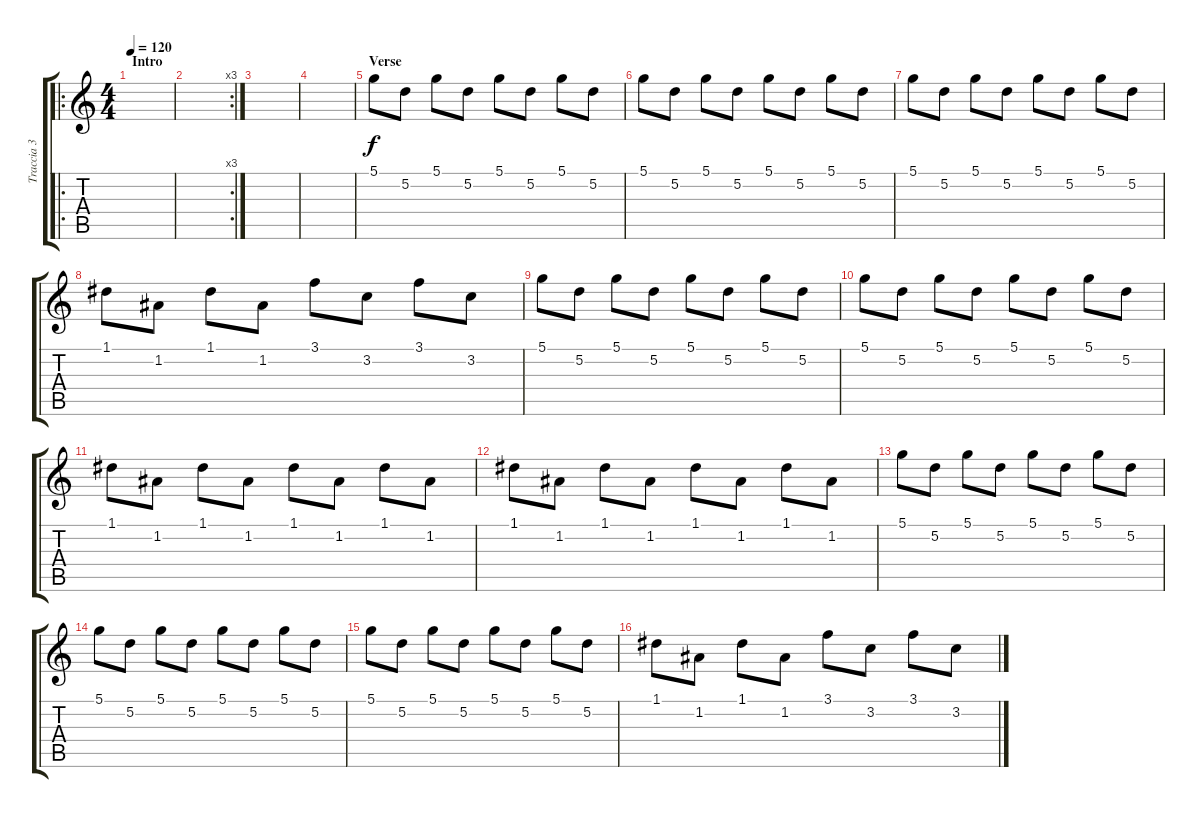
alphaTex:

\track ("Traccia 3" "Traccia 3") {instrument acousticguitarnylon}
\staff {score tabs}
\tuning (D4 A3 F3 C3 G2 D2) {hide}
\ro
\ts (4 4)
\section ("" "Intro")
\tempo 120
\clef g2
\ks c
|
\rc 3
|
|
|
\section ("" "Verse")
5.1.8 5.2.8 5.1.8 5.2.8 5.1.8 5.2.8 5.1.8 5.2.8 |
5.1.8 5.2.8 5.1.8 5.2.8 5.1.8 5.2.8 5.1.8 5.2.8 |
5.1.8 5.2.8 5.1.8 5.2.8 5.1.8 5.2.8 5.1.8 5.2.8 |
1.1.8 1.2.8 1.1.8 1.2.8 3.1.8 3.2.8 3.1.8 3.2.8 |
5.1.8 5.2.8 5.1.8 5.2.8 5.1.8 5.2.8 5.1.8 5.2.8 |
5.1.8 5.2.8 5.1.8 5.2.8 5.1.8 5.2.8 5.1.8 5.2.8 |
1.1.8 1.2.8 1.1.8 1.2.8 1.1.8 1.2.8 1.1.8 1.2.8 |
1.1.8 1.2.8 1.1.8 1.2.8 1.1.8 1.2.8 1.1.8 1.2.8 |
5.1.8 5.2.8 5.1.8 5.2.8 5.1.8 5.2.8 5.1.8 5.2.8 |
5.1.8 5.2.8 5.1.8 5.2.8 5.1.8 5.2.8 5.1.8 5.2.8 |
5.1.8 5.2.8 5.1.8 5.2.8 5.1.8 5.2.8 5.1.8 5.2.8 |
1.1.8 1.2.8 1.1.8 1.2.8 3.1.8 3.2.8 3.1.8 3.2.8
